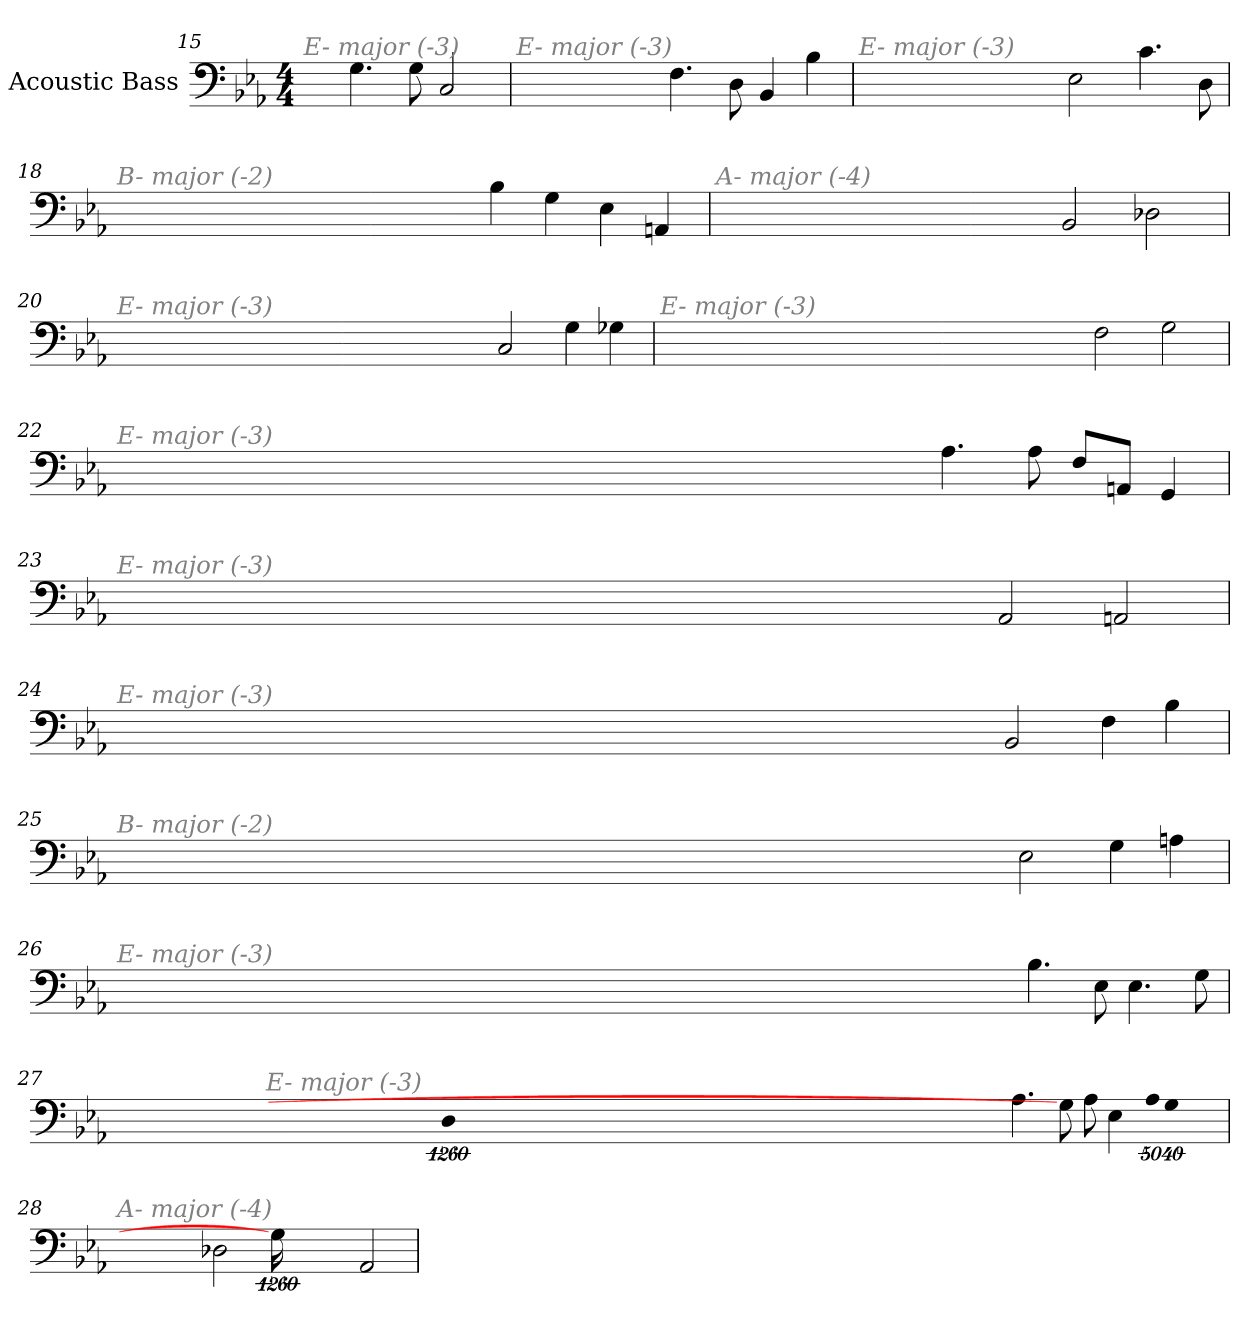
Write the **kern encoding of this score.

**kern
*part1
*staff1
*I"Acoustic Bass
*clefF4
*ITrd7c12
*k[b-e-a-]
*E-:
*M4/4
=15
!LO:TX:i:color=#808080:t=E- major (-3)
4.GG
8GG
2CC
=16
!LO:TX:i:color=#808080:t=E- major (-3)
4.FF
8DD
4BBB-
4BB-
=17
!LO:TX:i:color=#808080:t=E- major (-3)
2EE-
4.C
8DD
=18
!LO:TX:i:color=#808080:t=B- major (-2)
4BB-
4GG
4EE-
4AAAn
=19
!LO:TX:i:color=#808080:t=A- major (-4)
2BBB-
2DD-X
=20
!LO:TX:i:color=#808080:t=E- major (-3)
2CC
4GG
4GG-X
=21
!LO:TX:i:color=#808080:t=E- major (-3)
2FF
2GG
=22
!LO:TX:i:color=#808080:t=E- major (-3)
4.AA-
8AA-
8FFL
8AAAnJ
4GGG
=23
!LO:TX:i:color=#808080:t=E- major (-3)
2AAA-
2AAAn
=24
!LO:TX:i:color=#808080:t=E- major (-3)
2BBB-
4FF
4BB-
=25
!LO:TX:i:color=#808080:t=B- major (-2)
2EE-
4GG
4AAn
=26
!LO:TX:i:color=#808080:t=E- major (-3)
4.BB-
8EE-
4.EE-
[8GG
=27
!LO:TX:i:color=#808080:t=E- major (-3)
4.AA-
8GG]
8AA-
4EE-
!LO:N:vis=8
40320%3347AA-L
[40320%1693GG
20160%827ryy
!LO:N:vis=8
40320%3347DDJ
=28
!LO:TX:i:color=#808080:t=A- major (-4)
2DD-X
20160%827GG]
2AAA-
=
*-
